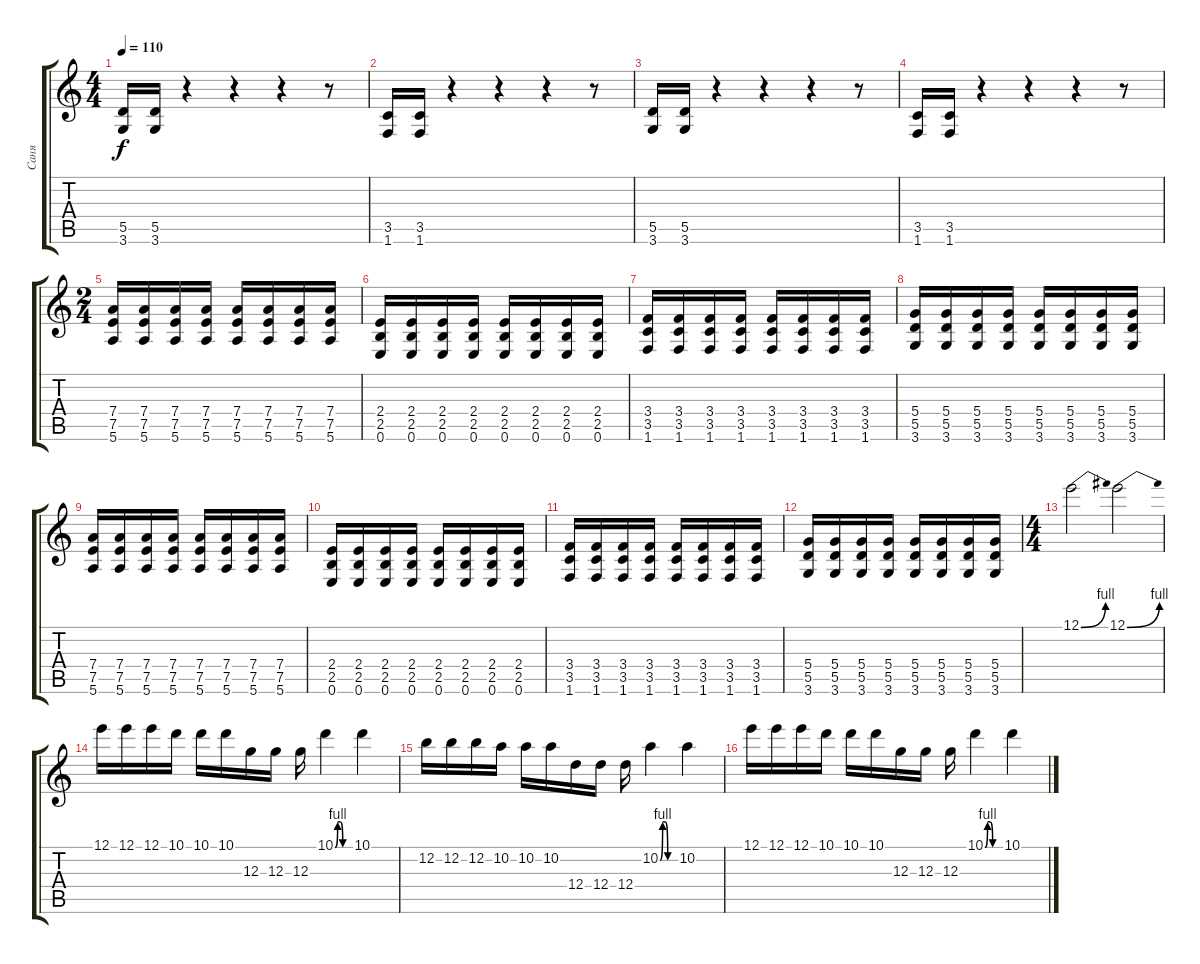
\track ("Саня" "Саня") {instrument overdrivenguitar}
\staff {score tabs}
\tuning (E4 B3 G3 D3 A2 E2) {hide}
\ts (4 4)
\tempo 110
\clef g2
\ks c
(5.5 3.6).16{dy f} (5.5 3.6).16 r.4 r.4 r.4 r.8 |
(3.5 1.6).16 (3.5 1.6).16 r.4 r.4 r.4 r.8 |
(5.5 3.6).16 (5.5 3.6).16 r.4 r.4 r.4 r.8 |
(3.5 1.6).16 (3.5 1.6).16 r.4 r.4 r.4 r.8 |
\ts (2 4)
(7.4 7.5 5.6).16{instrument overdrivenguitar} (7.4 7.5 5.6).16 (7.4 7.5 5.6).16 (7.4 7.5 5.6).16 (7.4 7.5 5.6).16 (7.4 7.5 5.6).16 (7.4 7.5 5.6).16 (7.4 7.5 5.6).16 |
(2.4 2.5 0.6).16 (2.4 2.5 0.6).16 (2.4 2.5 0.6).16 (2.4 2.5 0.6).16 (2.4 2.5 0.6).16 (2.4 2.5 0.6).16 (2.4 2.5 0.6).16 (2.4 2.5 0.6).16 |
(3.4 3.5 1.6).16 (3.4 3.5 1.6).16 (3.4 3.5 1.6).16 (3.4 3.5 1.6).16 (3.4 3.5 1.6).16 (3.4 3.5 1.6).16 (3.4 3.5 1.6).16 (3.4 3.5 1.6).16 |
(5.4 5.5 3.6).16 (5.4 5.5 3.6).16 (5.4 5.5 3.6).16 (5.4 5.5 3.6).16 (5.4 5.5 3.6).16 (5.4 5.5 3.6).16 (5.4 5.5 3.6).16 (5.4 5.5 3.6).16 |
(7.4 7.5 5.6).16{instrument overdrivenguitar} (7.4 7.5 5.6).16 (7.4 7.5 5.6).16 (7.4 7.5 5.6).16 (7.4 7.5 5.6).16 (7.4 7.5 5.6).16 (7.4 7.5 5.6).16 (7.4 7.5 5.6).16 |
(2.4 2.5 0.6).16 (2.4 2.5 0.6).16 (2.4 2.5 0.6).16 (2.4 2.5 0.6).16 (2.4 2.5 0.6).16 (2.4 2.5 0.6).16 (2.4 2.5 0.6).16 (2.4 2.5 0.6).16 |
(3.4 3.5 1.6).16 (3.4 3.5 1.6).16 (3.4 3.5 1.6).16 (3.4 3.5 1.6).16 (3.4 3.5 1.6).16 (3.4 3.5 1.6).16 (3.4 3.5 1.6).16 (3.4 3.5 1.6).16 |
(5.4 5.5 3.6).16 (5.4 5.5 3.6).16 (5.4 5.5 3.6).16 (5.4 5.5 3.6).16 (5.4 5.5 3.6).16 (5.4 5.5 3.6).16 (5.4 5.5 3.6).16 (5.4 5.5 3.6).16 |
\ts (4 4)
12.1{be (bend 0 0 60 4)}.2 12.1{be (bend 0 0 60 4)}.2 |
12.1.16 12.1.16 12.1.16 10.1.16 10.1.16 10.1.16 12.3.16 12.3.16 12.3.16 10.1{be (custom 0 0 10 4 20 4 30 0 60 0)}.4 10.1.4 |
12.2.16 12.2.16 12.2.16 10.2.16 10.2.16 10.2.16 12.4.16 12.4.16 12.4.16 10.2{be (custom 0 0 10 4 20 4 30 0 60 0)}.4 10.2.4 |
12.1.16 12.1.16 12.1.16 10.1.16 10.1.16 10.1.16 12.3.16 12.3.16 12.3.16 10.1{be (custom 0 0 10 4 20 4 30 0 60 0)}.4 10.1.4
